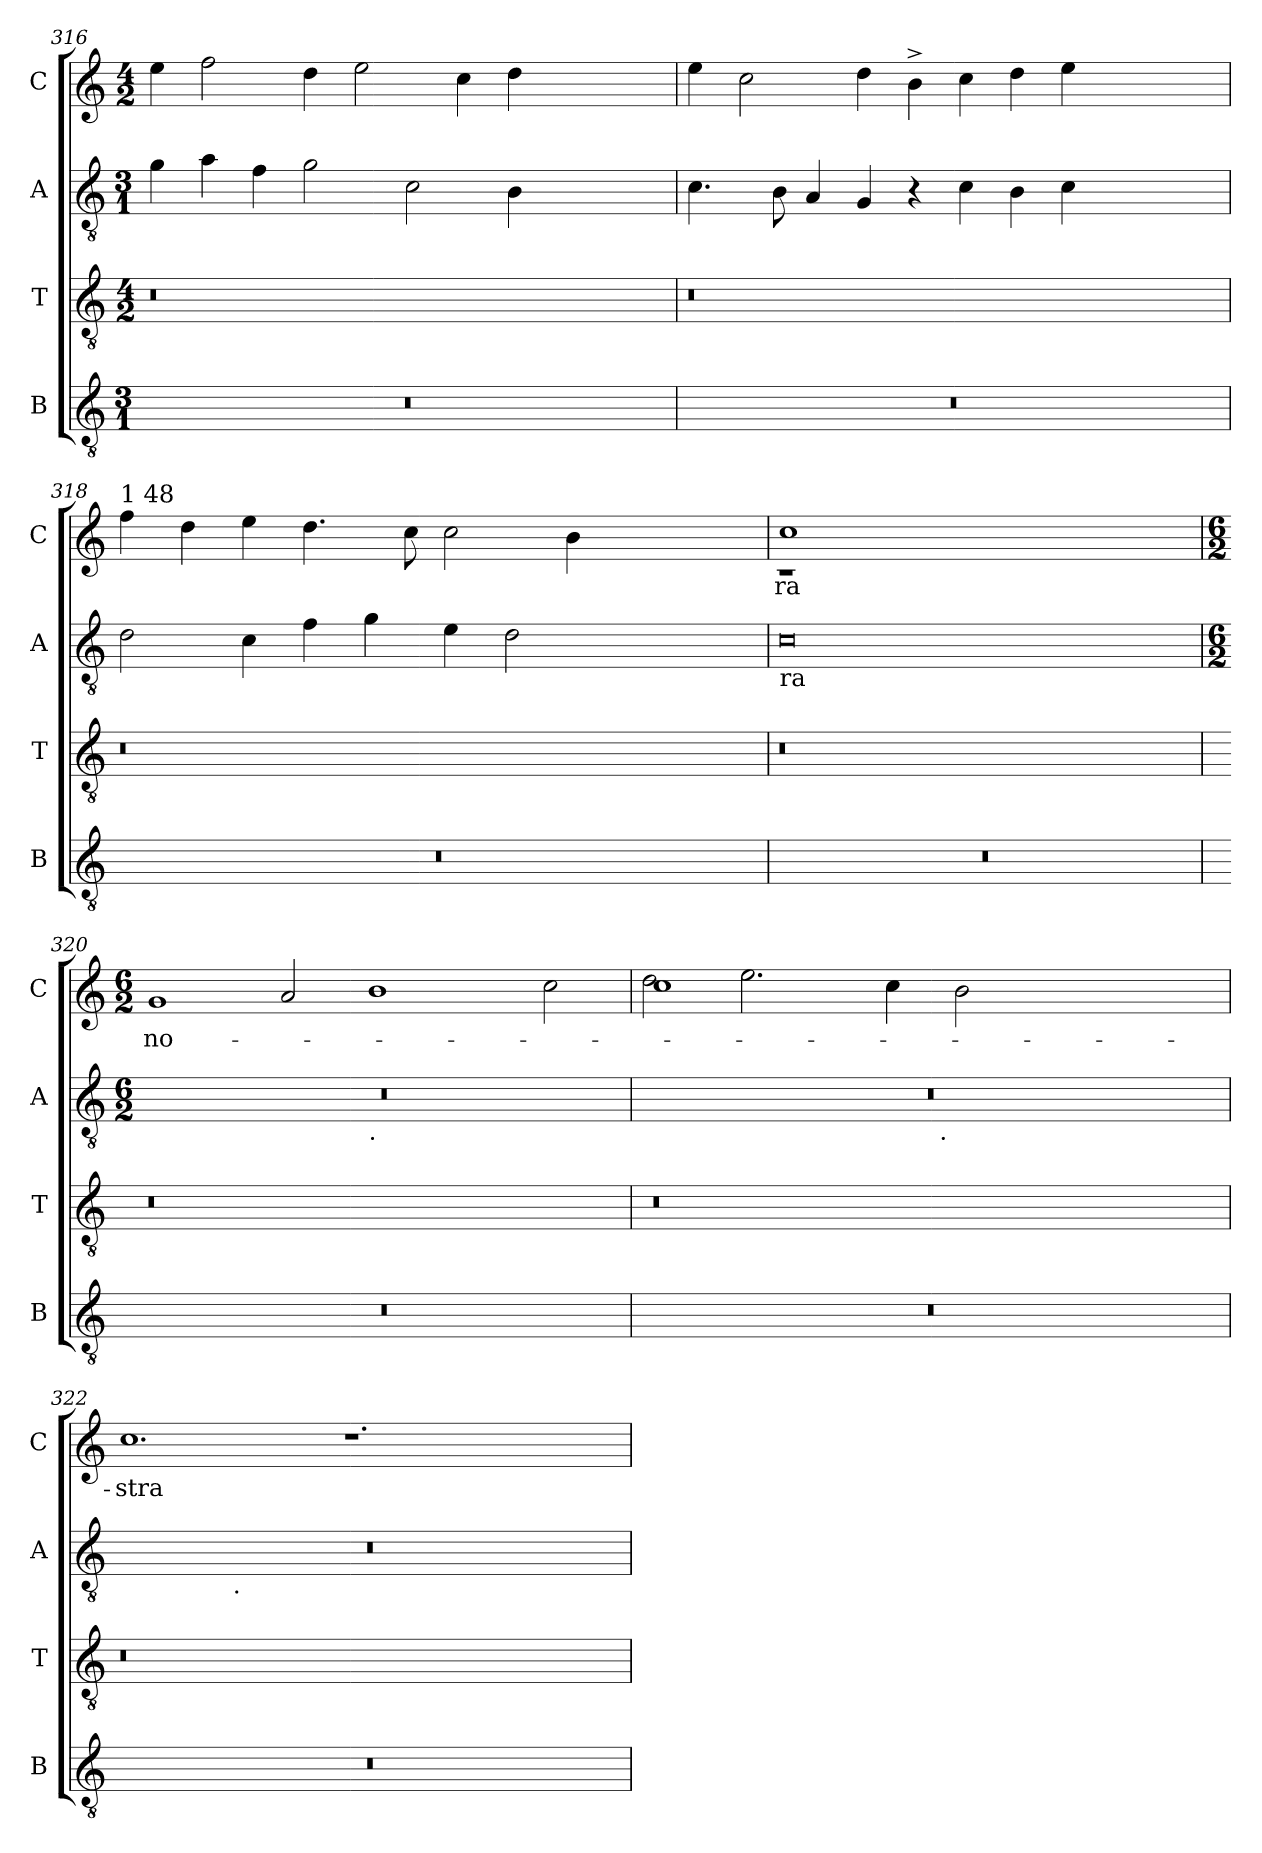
**kern	**kern	**kern	**kern	**text
*part4	*part3	*part2	*part1	*part1
*staff4	*staff3	*staff2	*staff1	*staff1
*I"B	*I"T	*I"A	*I"C	*
*I'B	*I'T	*I'A	*I'C	*
*clefGv2	*clefGv2	*clefGv2	*clefG2	*
*k[]	*k[]	*k[]	*k[]	*
*C:	*C:	*C:	*C:	*
*M3/1	*M4/2	*M3/1	*M4/2	*
=316	=316	=316	=316	=316
0.r	0r	4g\	4ee\	.
.	.	4a\	2ff\	.
.	.	4f\	.	.
.	.	2g\	4dd\	.
.	.	.	2ee\	.
.	.	2c\	.	.
.	.	.	4cc\	.
.	.	4B\	4dd\	.
.	1ryy	1ryy	1ryy	.
=317	=317	=317	=317	=317
0.r	0r	4.c\	4ee\	.
.	.	.	2cc\	.
.	.	8B\	.	.
.	.	4A/	.	.
.	.	4G/	4dd\	.
.	.	4r	4b^>\	.
.	.	4c\	4cc\	.
.	.	4B\	4dd\	.
.	.	4c\	4ee\	.
.	1ryy	1ryy	1ryy	.
!!LO:LB:g=z
=318	=318	=318	=318	=318
!	!	!	!LO:TX:a:t=1 48	!
0.r	0r	2d\	4ff\	.
.	.	.	4dd\	.
.	.	4c\	4ee\	.
.	.	4f\	4.dd\	.
.	.	4g\	.	.
.	.	.	8cc\	.
.	.	4e\	2cc\	.
.	.	2d\	.	.
.	.	.	4b\	.
.	1ryy	1ryy	1ryy	.
=319	=319	=319	=319	=319
*	*	*	*^	*
!	!	!LO:TX:b:t=ra	!	!	!
!	!	!	!	!LO:N:vis=1	!LO:LY:b
0.r	0r	0c	1cc	0rc	-ra
.	.	.	1ryy	.	.
.	1ryy	1ryy	1ryy	1ryy	.
*	*	*	*v	*v	*
=320	=320	=320	=320	=320
*	*	*M6/2	*M6/2	*
*	*	*	*^	*
!	!	!	!	!	!LO:LY:b
*	*	*^	*v	*v	*
0.r	0r	0.r	1.ryy	1g	no-
.	.	.	.	2a/	.
!	!	!	!LO:TX:b:t=.	!	!
.	.	.	1.ryy	1b	.
.	1ryy	.	.	.	.
.	.	.	.	2cc\	.
=321	=321	=321	=321	=321	=321
*	*	*	*	*^	*
0.r	0r	0.r	1ryy	1cc	2dd\	.
.	.	.	.	.	2.ee\	.
.	.	.	4...ryy	1ryy	.	.
.	.	.	.	.	4cc\	.
!	!	!	!LO:TX:b:t=.	!	!	!
.	.	.	1ryy	.	.	.
.	.	.	.	.	2b\	.
.	1ryy	.	.	1ryy	1ryy	.
.	.	.	2ryy	.	.	.
.	.	.	32ryy	.	.	.
=322	=322	=322	=322	=322	=322	=322
!	!	!	!	!	!	!LO:LY:b
*	*	*	*	*v	*v	*
0.r	0r	0.r	2.ryy	1.cc	-stra
!	!	!	!LO:TX:b:t=.	!	!
.	.	.	1ryy	.	.
.	.	.	.	1.r	.
.	.	.	1ryy	.	.
.	1ryy	.	.	.	.
.	.	.	4ryy	.	.
*	*	*v	*v	*	*
=	=	=	=	=
*-	*-	*-	*-	*-
